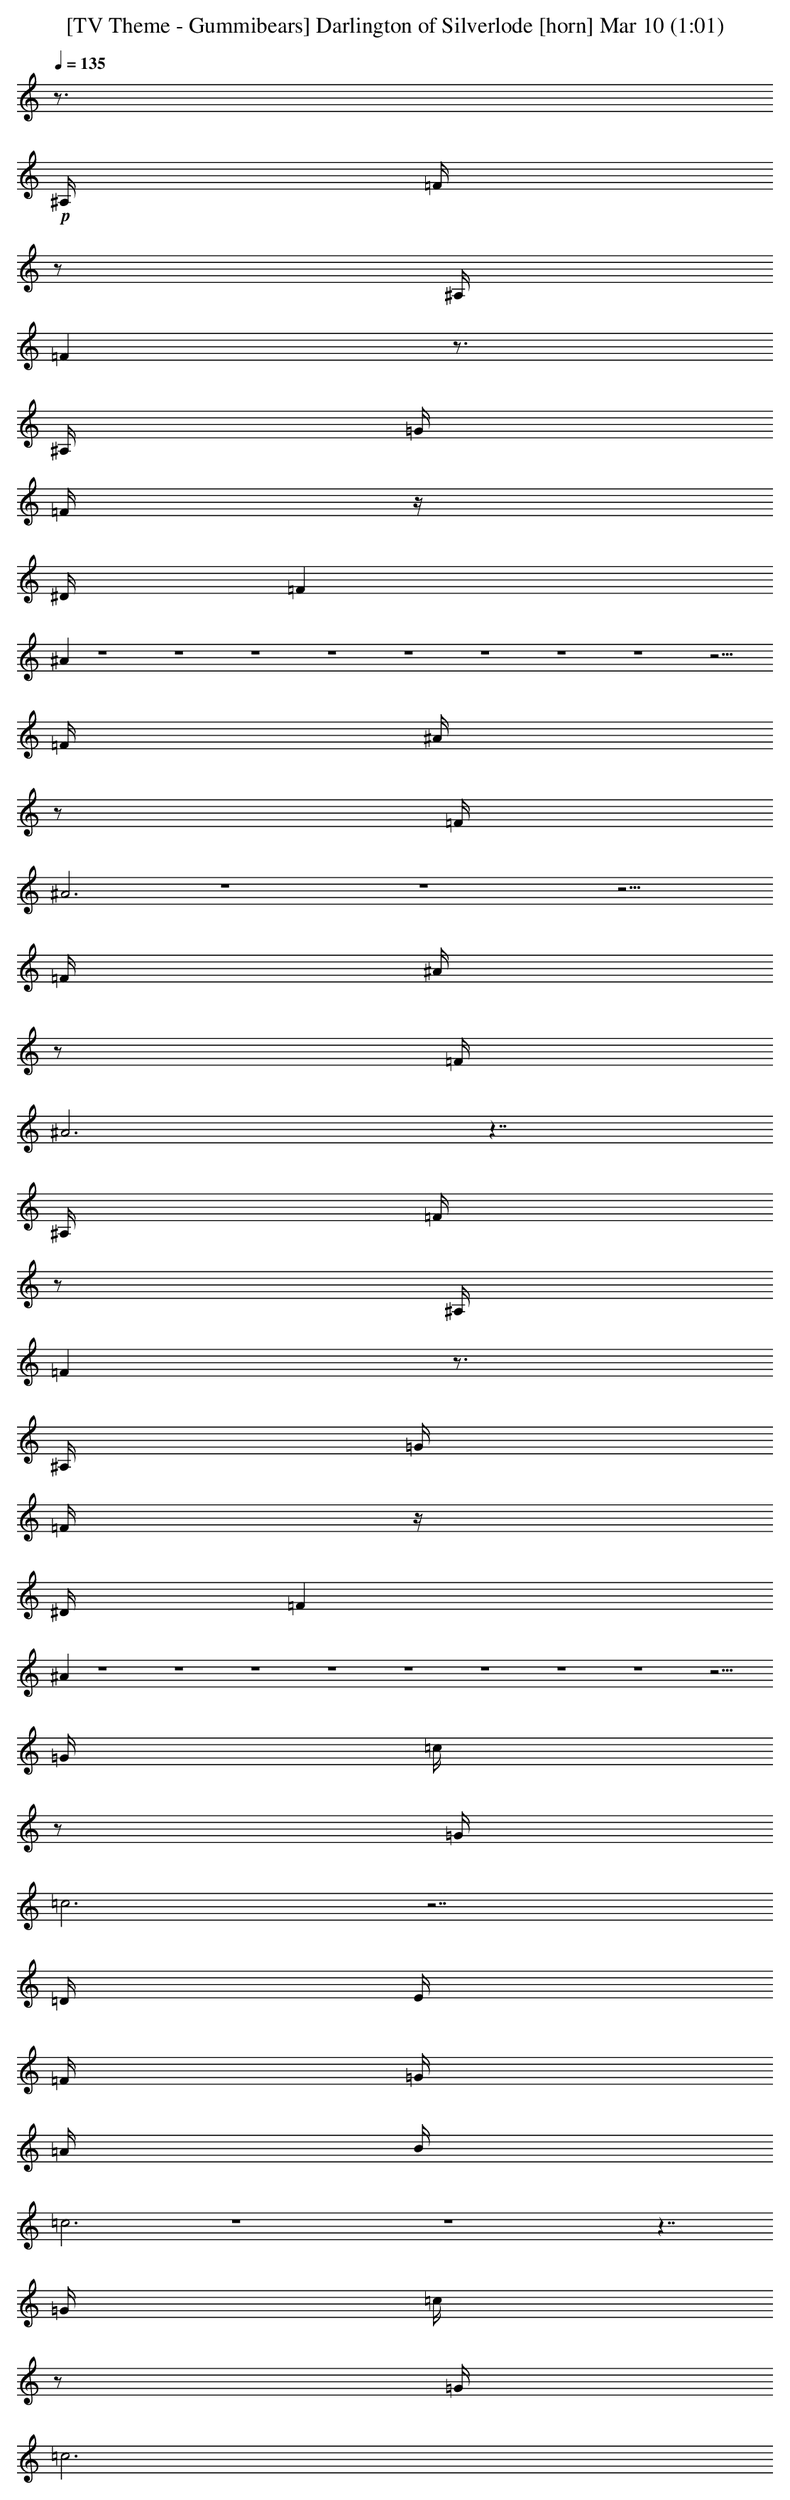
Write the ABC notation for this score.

X:1
T: [TV Theme - Gummibears] Darlington of Silverlode [horn] Mar 10 (1:01)
L: 1/4
K: C
Q: 1/4=135
z3/4
+p+ ^A,/4
=F/4
z/2
^A,/4
=F
z3/4
^A,/4
=G/4
=F/4
z/4
^D/4
=F
^A
z4 z4 z4 z4 z4 z4 z4 z4 z15/4
=F/4
^A/4
z/2
=F/4
^A3
z4 z4 z15/4
=F/4
^A/4
z/2
=F/4
^A3
z7/4
^A,/4
=F/4
z/2
^A,/4
=F
z3/4
^A,/4
=G/4
=F/4
z/4
^D/4
=F
^A
z4 z4 z4 z4 z4 z4 z4 z4 z15/4
=G/4
=c/4
z/2
=G/4
=c3
z7/2
=D/4
E/4
=F/4
=G/4
=A/4
B/4
=c3
z4 z4 z7/4
=G/4
=c/4
z/2
=G/4
=c3
